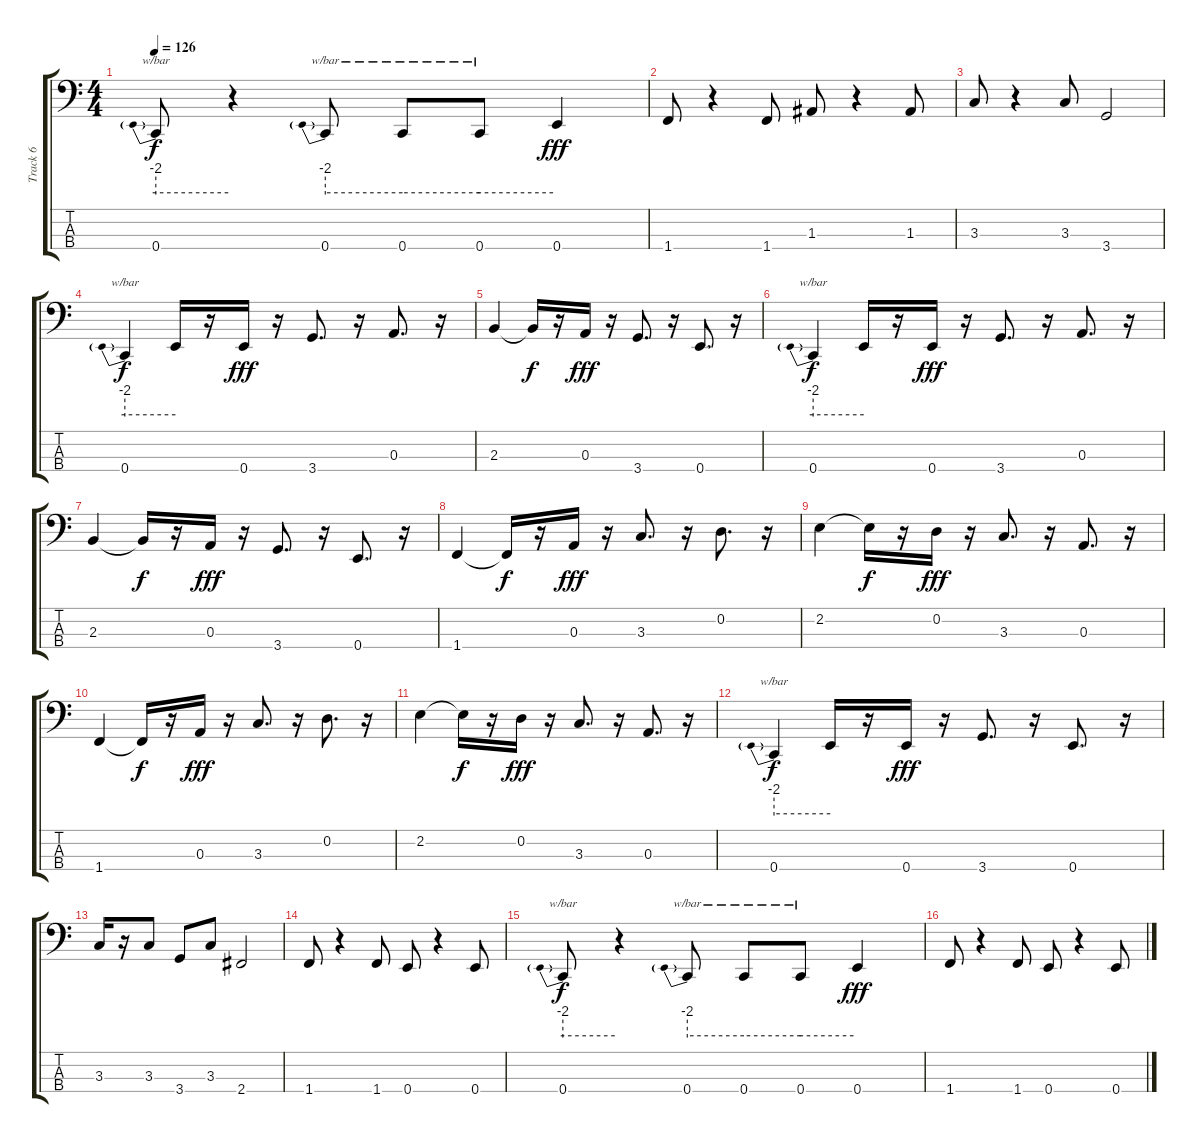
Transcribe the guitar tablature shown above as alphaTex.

\track ("Track 6" "Track 6") {instrument synthbass2}
\staff {score tabs}
\tuning (G2 D2 A1 E1) {hide}
\ts (4 4)
\tempo 126
\clef f4
\ks c
0.4.8{tbe (predive default 0 -8 60 -8) dy f} r.4 0.4.8{tbe (predive default 0 -8 60 -8)} 0.4.8{tbe (hold default 0 -8 60 -8)} 0.4.8{tbe (hold default 0 -8 60 -8)} 0.4.4{dy fff} |
1.4.8 r.4 1.4.8 1.3.8 r.4 1.3.8 |
3.3.8 r.4 3.3.8 3.4.2 |
0.4.4{tbe (predive default 0 -8 60 -8) dy f} 0.4{t}.16 r.16 0.4.16{dy fff} r.16 3.4.8{d} r.16 0.3.8{d} r.16 |
2.3.4 2.3{t}.16{dy f} r.16 0.3.16{dy fff} r.16 3.4.8{d} r.16 0.4.8{d} r.16 |
0.4.4{tbe (predive default 0 -8 60 -8) dy f} 0.4{t}.16 r.16 0.4.16{dy fff} r.16 3.4.8{d} r.16 0.3.8{d} r.16 |
2.3.4 2.3{t}.16{dy f} r.16 0.3.16{dy fff} r.16 3.4.8{d} r.16 0.4.8{d} r.16 |
1.4.4 1.4{t}.16{dy f} r.16 0.3.16{dy fff} r.16 3.3.8{d} r.16 0.2.8{d} r.16 |
2.2.4 2.2{t}.16{dy f} r.16 0.2.16{dy fff} r.16 3.3.8{d} r.16 0.3.8{d} r.16 |
1.4.4 1.4{t}.16{dy f} r.16 0.3.16{dy fff} r.16 3.3.8{d} r.16 0.2.8{d} r.16 |
2.2.4 2.2{t}.16{dy f} r.16 0.2.16{dy fff} r.16 3.3.8{d} r.16 0.3.8{d} r.16 |
0.4.4{tbe (predive default 0 -8 60 -8) dy f} 0.4{t}.16 r.16 0.4.16{dy fff} r.16 3.4.8{d} r.16 0.4.8{d} r.16 |
3.3.16 r.16 3.3.8 3.4.8 3.3.8 2.4.2 |
1.4.8 r.4 1.4.8 0.4.8 r.4 0.4.8 |
0.4.8{tbe (predive default 0 -8 60 -8) dy f} r.4 0.4.8{tbe (predive default 0 -8 60 -8)} 0.4.8{tbe (hold default 0 -8 60 -8)} 0.4.8{tbe (hold default 0 -8 60 -8)} 0.4.4{dy fff} |
1.4.8 r.4 1.4.8 0.4.8 r.4 0.4.8
